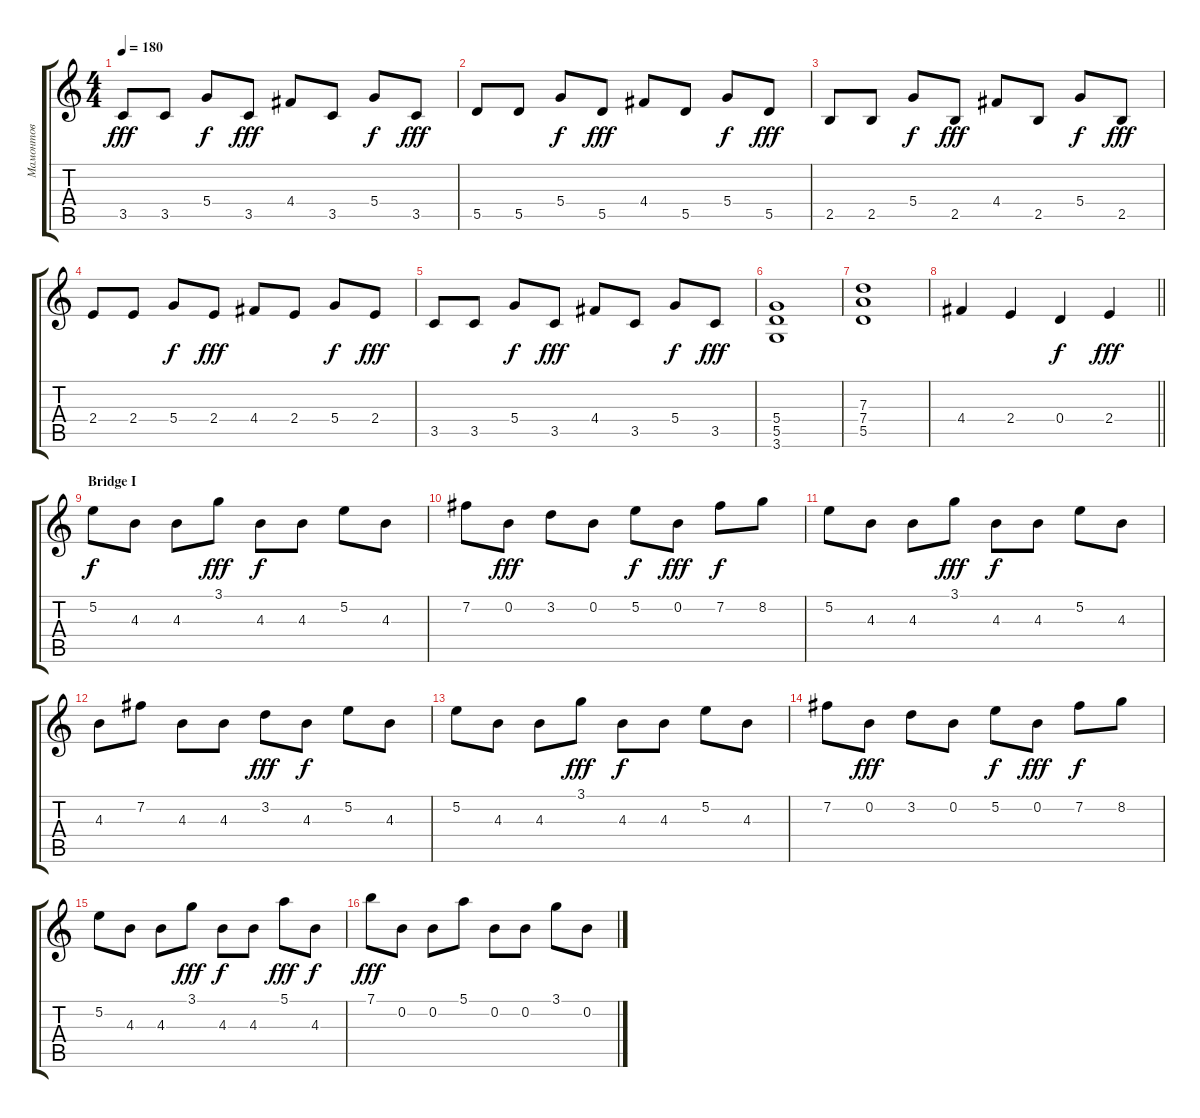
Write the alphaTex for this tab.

\track ("Мамонтов" "Мамонтов") {instrument overdrivenguitar}
\staff {score tabs}
\tuning (E4 B3 G3 D3 A2 E2) {hide}
\ts (4 4)
\tempo 180
\clef g2
\ks c
3.5.8{dy fff} 3.5.8 5.4.8{dy f} 3.5.8{dy fff} 4.4.8 3.5.8 5.4.8{dy f} 3.5.8{dy fff} |
5.5.8 5.5.8 5.4.8{dy f} 5.5.8{dy fff} 4.4.8 5.5.8 5.4.8{dy f} 5.5.8{dy fff} |
2.5.8 2.5.8 5.4.8{dy f} 2.5.8{dy fff} 4.4.8 2.5.8 5.4.8{dy f} 2.5.8{dy fff} |
2.4.8 2.4.8 5.4.8{dy f} 2.4.8{dy fff} 4.4.8 2.4.8 5.4.8{dy f} 2.4.8{dy fff} |
3.5.8 3.5.8 5.4.8{dy f} 3.5.8{dy fff} 4.4.8 3.5.8 5.4.8{dy f} 3.5.8{dy fff} |
(5.4 5.5 3.6).1 |
(7.3 7.4 5.5).1 |
\barLineRight lightlight
4.4.4 2.4.4 0.4.4{dy f} 2.4.4{dy fff} |
\section ("" "Bridge I")
5.2.8{dy f} 4.3.8{instrument distortionguitar} 4.3.8 3.1.8{dy fff} 4.3.8{dy f} 4.3.8 5.2.8 4.3.8 |
7.2.8 0.2.8{dy fff} 3.2.8 0.2.8 5.2.8{dy f} 0.2.8{dy fff} 7.2.8{dy f} 8.2.8 |
5.2.8 4.3.8 4.3.8 3.1.8{dy fff} 4.3.8{dy f} 4.3.8 5.2.8 4.3.8 |
4.3.8 7.2.8 4.3.8 4.3.8 3.2.8{dy fff} 4.3.8{dy f} 5.2.8 4.3.8 |
5.2.8 4.3.8 4.3.8 3.1.8{dy fff} 4.3.8{dy f} 4.3.8 5.2.8 4.3.8 |
7.2.8 0.2.8{dy fff} 3.2.8 0.2.8 5.2.8{dy f} 0.2.8{dy fff} 7.2.8{dy f} 8.2.8 |
5.2.8 4.3.8 4.3.8 3.1.8{dy fff} 4.3.8{dy f} 4.3.8 5.1.8{dy fff} 4.3.8{dy f} |
7.1.8{dy fff} 0.2.8 0.2.8 5.1.8 0.2.8 0.2.8 3.1.8 0.2.8
